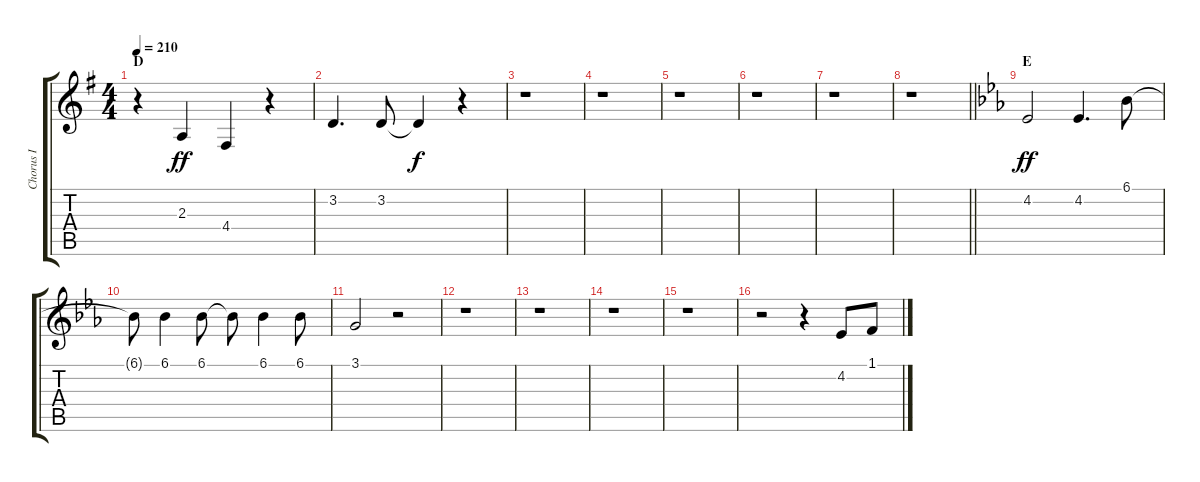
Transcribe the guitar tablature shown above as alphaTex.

\track ("Chorus I" "Chorus I") {instrument voiceoohs}
\staff {score tabs}
\tuning (E4 B3 G3 D3 A2 E2) {hide}
\ts (4 4)
\section ("" "D")
\tempo 210
\clef g2
\ks g
r.4{dy ff} 2.3.4 4.4.4 r.4 |
3.2.4{d} 3.2.8 3.2{t}.4{dy f} r.4 |
r.1 |
r.1 |
r.1 |
r.1 |
r.1 |
\barLineRight lightlight
r.1 |
\section ("" "E")
\ks eb
4.2.2{dy ff} 4.2.4{d} 6.1.8 |
6.1{t}.8 6.1.4 6.1.8 6.1{t}.8 6.1.4 6.1.8 |
3.1.2 r.2 |
r.1 |
r.1 |
r.1 |
r.1 |
r.2 r.4 4.2.8 1.1.8
